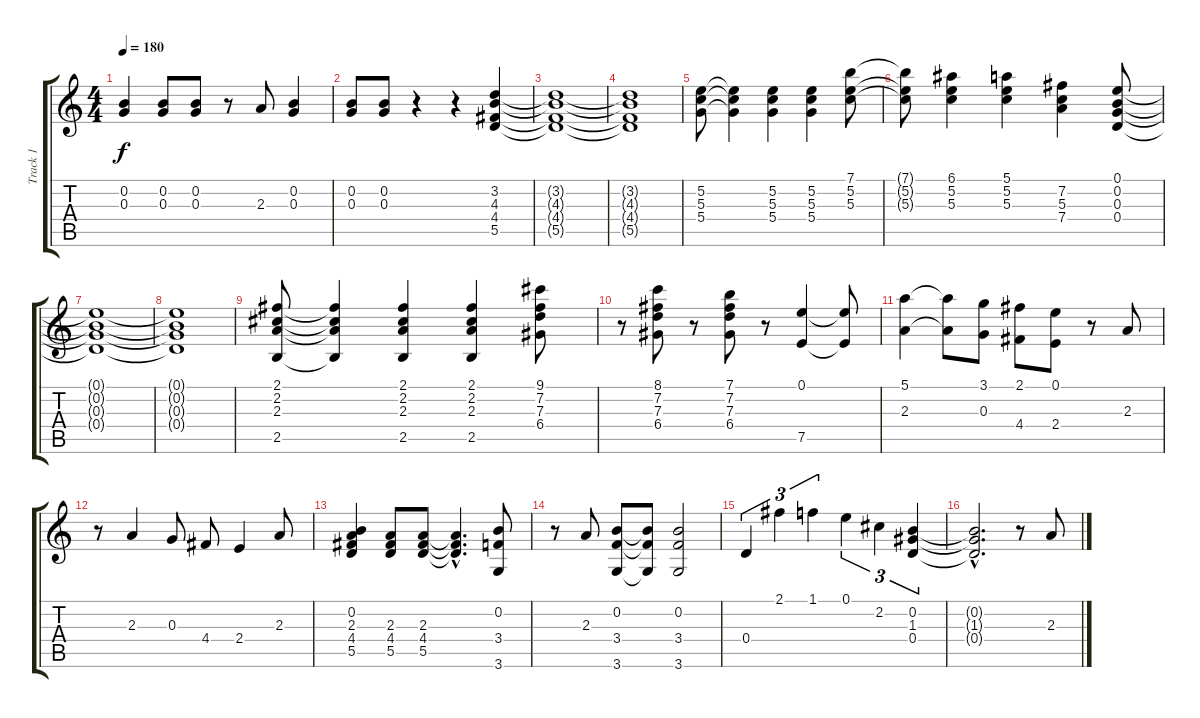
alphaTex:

\track ("Track 1" "Track 1") {instrument acousticguitarnylon}
\staff {score tabs}
\tuning (E4 B3 G3 D3 A2 E2) {hide}
\ts (4 4)
\tempo 180
\clef g2
\ks c
(0.2 0.3).4{dy f} (0.2 0.3).8 (0.2 0.3).8 r.8 2.3.8 (0.2 0.3).4 |
(0.2 0.3).8 (0.2 0.3).8 r.4 r.4 (3.2 4.3 4.4 5.5).4 |
(3.2{t} 4.3{t} 4.4{t} 5.5{t}).1 |
(3.2{t} 4.3{t} 4.4{t} 5.5{t}).1 |
(5.2 5.3 5.4).8 (5.2{t} 5.3{t} 5.4{t}).4 (5.2 5.3 5.4).4 (5.2 5.3 5.4).4 (7.1 5.2 5.3).8 |
(7.1{t} 5.2{t} 5.3{t}).8 (6.1 5.2 5.3).4 (5.1 5.2 5.3).4 (7.2 5.3 7.4).4 (0.1 0.2 0.3 0.4).8 |
(0.1{t} 0.2{t} 0.3{t} 0.4{t}).1 |
(0.1{t} 0.2{t} 0.3{t} 0.4{t}).1 |
(2.1 2.2 2.3 2.5).8 (2.1{t} 2.2{t} 2.3{t} 2.5{t}).4 (2.1 2.2 2.3 2.5).4 (2.1 2.2 2.3 2.5).4 (9.1 7.2 7.3 6.4).8 |
r.8 (8.1 7.2 7.3 6.4).8 r.8 (7.1 7.2 7.3 6.4).8 r.8 (0.1 7.5).4 (0.1{t} 7.5{t}).8 |
(5.1 2.3).4 (5.1{t} 2.3{t}).8 (3.1 0.3).8 (2.1 4.4).8 (0.1 2.4).8 r.8 2.3.8 |
r.8 2.3.4 0.3.8 4.4.8 2.4.4 2.3.8 |
(0.2 2.3 4.4 5.5).4 (2.3 4.4 5.5).8 (2.3 4.4 5.5).8 (2.3{hac t} 4.4{hac t} 5.5{hac t}).4{d} (0.2 3.4 3.6).8 |
r.8 2.3.8 (0.2 3.4 3.6).8 (0.2{t} 3.4{t} 3.6{t}).8 (0.2 3.4 3.6).2 |
0.4.4{tu (3 2)} 2.1.4{tu (3 2)} 1.1.4{tu (3 2)} 0.1.4{tu (3 2)} 2.2.4{tu (3 2)} (0.2 1.3 0.4).4{tu (3 2)} |
(0.2{hac t} 1.3{hac t} 0.4{hac t}).2{d} r.8 2.3.8
